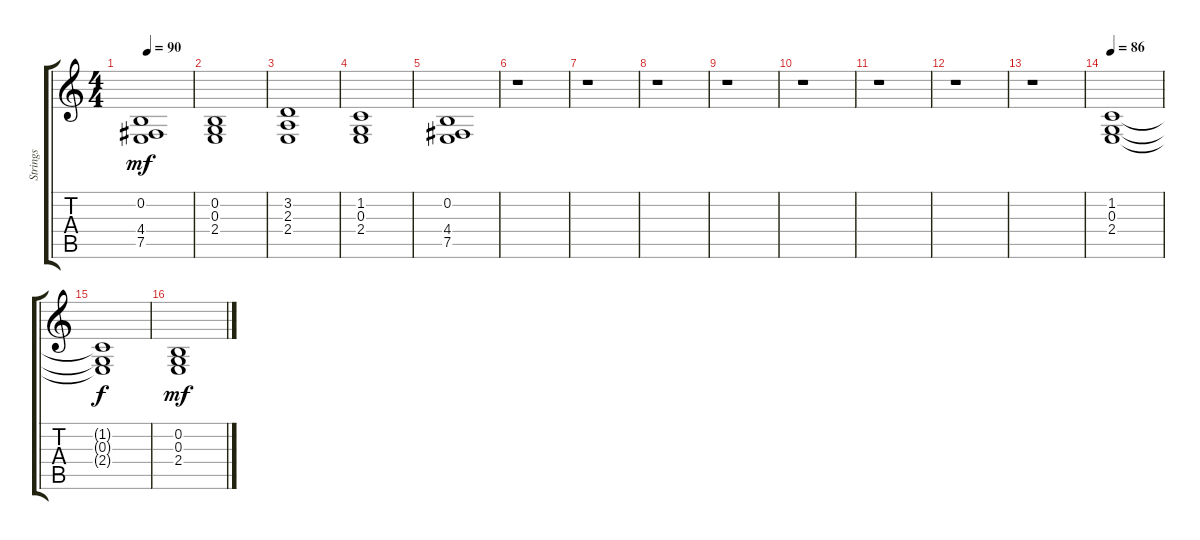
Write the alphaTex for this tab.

\track ("Strings" "Strings") {instrument stringensemble1}
\staff {score tabs}
\tuning (E4 B3 G3 D3 A2 E2) {hide}
\ts (4 4)
\tempo 90
\clef g2
\ks c
(0.2 4.4 7.5).1{dy mf} |
(0.2 0.3 2.4).1 |
(3.2 2.3 2.4).1 |
(1.2 0.3 2.4).1 |
(0.2 4.4 7.5).1 |
r.1 |
r.1 |
r.1 |
r.1 |
r.1 |
r.1 |
r.1 |
r.1 |
\tempo 86
(1.2 0.3 2.4).1 |
(1.2{t} 0.3{t} 2.4{t}).1{dy f} |
(0.2 0.3 2.4).1{dy mf}
